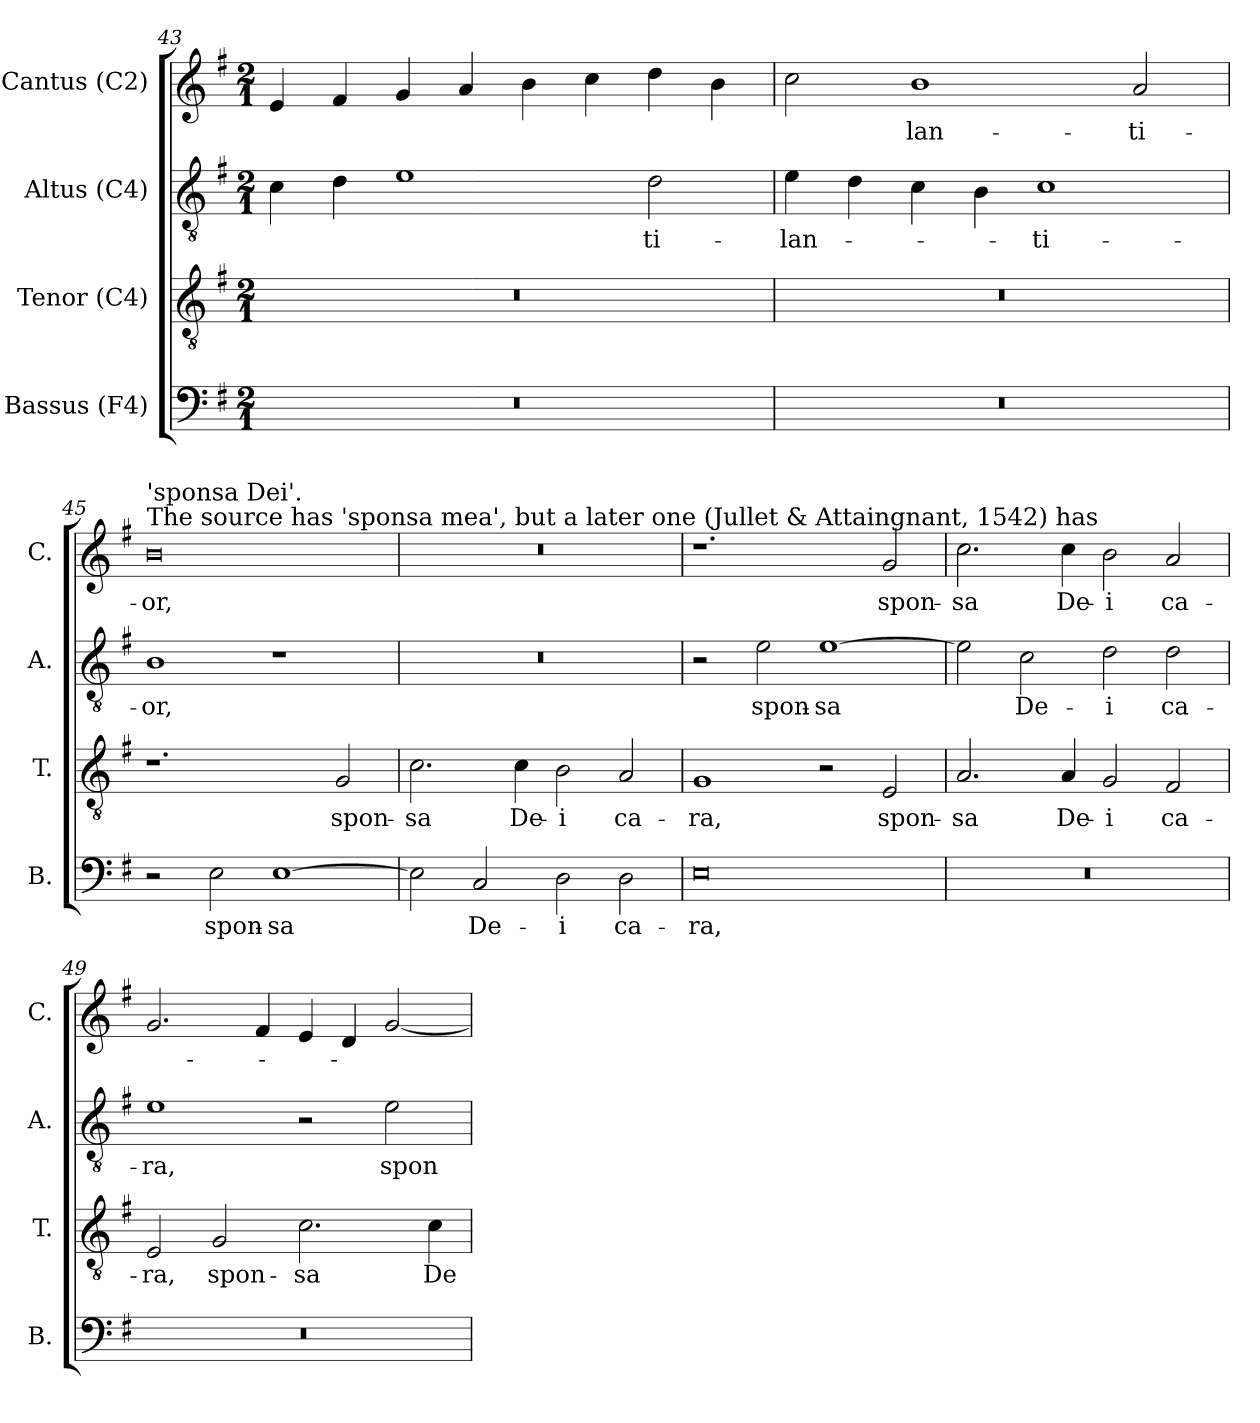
**kern	**text	**kern	**text	**kern	**text	**kern	**text
*part4	*part4	*part3	*part3	*part2	*part2	*part1	*part1
*staff4	*staff4	*staff3	*staff3	*staff2	*staff2	*staff1	*staff1
*I"Bassus (F4)	*	*I"Tenor (C4)	*	*I"Altus (C4)	*	*I"Cantus (C2)	*
*I'B.	*	*I'T.	*	*I'A.	*	*I'C.	*
*clefF4	*	*clefGv2	*	*clefGv2	*	*clefG2	*
*	*	*ITrd7c12	*	*ITrd7c12	*	*	*
*k[f#]	*	*k[f#]	*	*k[f#]	*	*k[f#]	*
*G:	*	*G:	*	*G:	*	*G:	*
*M2/1	*	*M2/1	*	*M2/1	*	*M2/1	*
=43	=43	=43	=43	=43	=43	=43	=43
!LO:N:vis=1	!	!LO:N:vis=1	!	!	!	!	!
0r	.	0r	.	4Ci\	.	4ei/	.
.	.	.	.	4Di\	.	4f#i/	.
.	.	.	.	1Ei	.	4gi/	.
.	.	.	.	.	.	4ai/	.
.	.	.	.	.	.	4bi\	.
.	.	.	.	.	.	4cci\	.
!	!	!	!	!	!LO:LY:b:color=#000000	!	!
.	.	.	.	2Di\	-ti-	4ddi\	.
.	.	.	.	.	.	4bi\	.
!!LO:LB:g=z
=44	=44	=44	=44	=44	=44	=44	=44
!LO:N:vis=1	!	!LO:N:vis=1	!	!	!	!	!
!	!	!	!	!	!LO:LY:b:color=#000000	!	!
0r	.	0r	.	4Ei\	-lan-	2cci\	.
.	.	.	.	4Di\	.	.	.
!	!	!	!	!	!	!	!LO:LY:b:color=#000000
.	.	.	.	4Ci\	.	1bi	-lan-
.	.	.	.	4BBi\	.	.	.
!	!	!	!	!	!LO:LY:b:color=#000000	!	!
.	.	.	.	1Ci	-ti-	.	.
!	!	!	!	!	!	!	!LO:LY:b:color=#000000
.	.	.	.	.	.	2ai/	-ti-
=45	=45	=45	=45	=45	=45	=45	=45
!	!	!	!	!	!LO:LY:b:color=#000000	!	!
!	!	!	!	!	!	!LO:TX:a:t=The source has 'sponsa mea', but a later one (Jullet & Attaingnant, 1542) has	!
!	!	!	!	!	!	!LO:TX:t='sponsa Dei'.	!
!	!	!	!	!	!	!	!LO:LY:b:color=#000000
2r	.	1.r	.	1BBi	-or,	0bi	-or,
!	!LO:LY:b:color=#000000	!	!	!	!	!	!
2Ei\	spon-	.	.	.	.	.	.
!	!LO:LY:b:color=#000000	!	!	!	!	!	!
[1Ei	-sa	.	.	1r	.	.	.
!	!	!	!LO:LY:b:color=#000000	!	!	!	!
.	.	2GGi/	spon-	.	.	.	.
=46	=46	=46	=46	=46	=46	=46	=46
!	!	!	!LO:LY:b:color=#000000	!LO:N:vis=1	!	!LO:N:vis=1	!
2Ei\]	.	2.Ci\	-sa	0r	.	0r	.
!	!LO:LY:b:color=#000000	!	!	!	!	!	!
2Ci/	De-	.	.	.	.	.	.
!	!	!	!LO:LY:b:color=#000000	!	!	!	!
.	.	4Ci\	De-	.	.	.	.
!	!LO:LY:b:color=#000000	!	!	!	!	!	!
!	!	!	!LO:LY:b:color=#000000	!	!	!	!
2Di\	-i	2BBi\	-i	.	.	.	.
!	!LO:LY:b:color=#000000	!	!	!	!	!	!
!	!	!	!LO:LY:b:color=#000000	!	!	!	!
2Di\	ca-	2AAi/	ca-	.	.	.	.
=47	=47	=47	=47	=47	=47	=47	=47
!	!LO:LY:b:color=#000000	!	!	!	!	!	!
!	!	!	!LO:LY:b:color=#000000	!	!	!	!
0Ei	-ra,	1GGi	-ra,	2r	.	1.r	.
!	!	!	!	!	!LO:LY:b:color=#000000	!	!
.	.	.	.	2Ei\	spon-	.	.
!	!	!	!	!	!LO:LY:b:color=#000000	!	!
.	.	2r	.	[1Ei	-sa	.	.
!	!	!	!LO:LY:b:color=#000000	!	!	!	!
!	!	!	!	!	!	!	!LO:LY:b:color=#000000
.	.	2EEi/	spon-	.	.	2gi/	spon-
!!LO:PB:g=z
=48	=48	=48	=48	=48	=48	=48	=48
!LO:N:vis=1	!	!	!	!	!	!	!
!	!	!	!LO:LY:b:color=#000000	!	!	!	!
!	!	!	!	!	!	!	!LO:LY:b:color=#000000
0r	.	2.AAi/	-sa	2Ei\]	.	2.cci\	-sa
!	!	!	!	!	!LO:LY:b:color=#000000	!	!
.	.	.	.	2Ci\	De-	.	.
!	!	!	!LO:LY:b:color=#000000	!	!	!	!
!	!	!	!	!	!	!	!LO:LY:b:color=#000000
.	.	4AAi/	De-	.	.	4cci\	De-
!	!	!	!LO:LY:b:color=#000000	!	!	!	!
!	!	!	!	!	!LO:LY:b:color=#000000	!	!
!	!	!	!	!	!	!	!LO:LY:b:color=#000000
.	.	2GGi/	-i	2Di\	-i	2bi\	-i
!	!	!	!LO:LY:b:color=#000000	!	!	!	!
!	!	!	!	!	!LO:LY:b:color=#000000	!	!
!	!	!	!	!	!	!	!LO:LY:b:color=#000000
.	.	2FF#i/	ca-	2Di\	ca-	2ai/	ca-
=49	=49	=49	=49	=49	=49	=49	=49
!LO:N:vis=1	!	!	!	!	!	!	!
!	!	!	!LO:LY:b:color=#000000	!	!	!	!
!	!	!	!	!	!LO:LY:b:color=#000000	!	!
0r	.	2EEi/	-ra,	1Ei	-ra,	2.gi/	.
!	!	!	!LO:LY:b:color=#000000	!	!	!	!
.	.	2GGi/	spon-	.	.	.	.
.	.	.	.	.	.	4f#i/	.
!	!	!	!LO:LY:b:color=#000000	!	!	!	!
.	.	2.Ci\	-sa	2r	.	4ei/	.
.	.	.	.	.	.	4di/	.
!	!	!	!	!	!LO:LY:b:color=#000000	!	!
.	.	.	.	2Ei\	spon-	[2gi/	.
!	!	!	!LO:LY:b:color=#000000	!	!	!	!
.	.	4Ci\	De-	.	.	.	.
=	=	=	=	=	=	=	=
*-	*-	*-	*-	*-	*-	*-	*-
